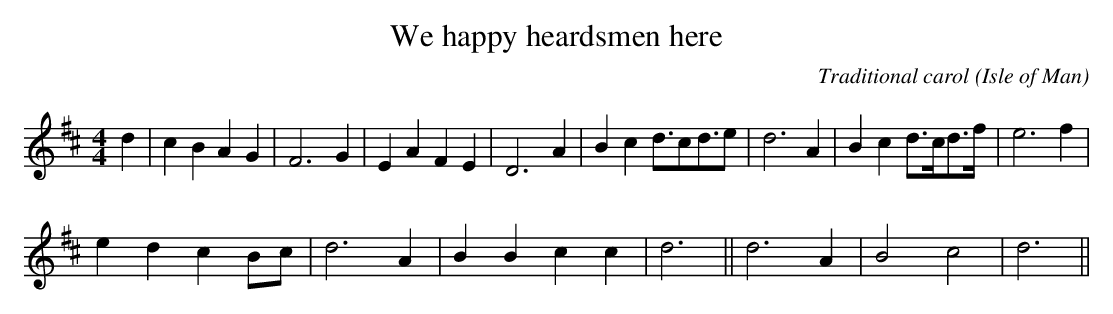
X:1
T:We happy heardsmen here
C:Traditional carol
O:Isle of Man
M:4/4
L:1/4
K:D
d|cBAG|F3 G|EA FE|D3 A|Bc d/>cd/>e|d3 A|Bc d/>c/d/>f/|e3 f|
ed c B/c/|d3 A|BB cc|d3||d3 A|B2 c2|d3||
